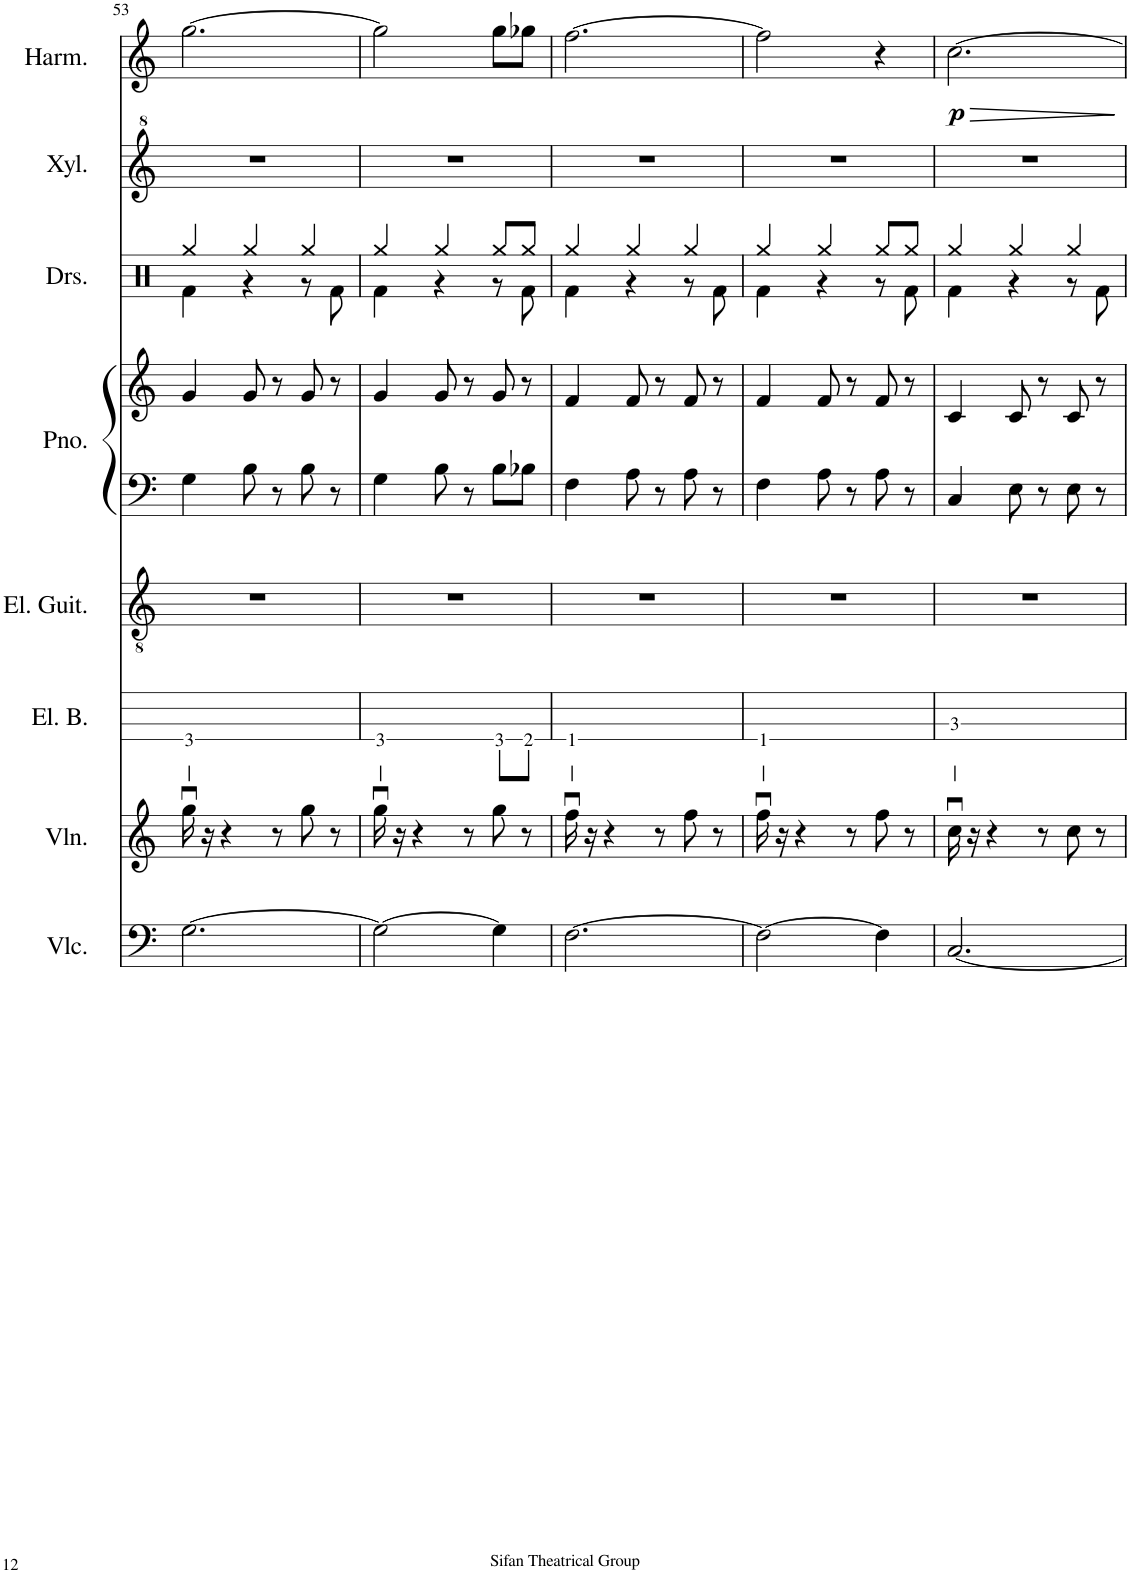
**kern	**kern	**kern	**kern	**kern	**kern	**kern	**kern	**kern	**dynam
*part8	*part7	*part6	*part5	*part4	*part4	*part3	*part2	*part1	*part1
*staff9	*staff8	*staff7	*staff6	*staff5	*staff4	*staff3	*staff2	*staff1	*staff1
*I"Violoncello	*I"Violin	*I"Electric Bass	*I"Electric Guitar	*I"Piano	*	*I"Drumset	*I"Xylophone	*I"Harmonica	*
*I'Vlc.	*I'Vln.	*I'El. B.	*I'El. Guit.	*I'Pno.	*	*I'Drs.	*I'Xyl.	*I'Harm.	*
!!LO:PB:g=z
*clefF4	*clefG2	*	*clefGv2	*clefF4	*clefG2	*clefX	*clefG^2	*clefG2	*
*k[]	*k[]	*k[]	*k[]	*k[]	*k[]	*k[]	*k[]	*k[]	*
*M3/4	*M3/4	*M3/4	*M3/4	*M3/4	*M3/4	*M3/4	*M3/4	*M3/4	*
=53	=53	=53	=53	=53	=53	=53	=53	=53	=53
*	*	*	*	*	*	*^	*	*	*
[2.G\	16ggu\	2GGG\	2.r	4G\	4g/	4Rgg/	4Rf\	2.r	[2.gg\	.
.	16r	.	.	.	.	.	.	.	.	.
.	4r	.	.	.	.	.	.	.	.	.
.	.	.	.	8B\	8g/	4Rgg/	4r	.	.	.
.	8r	.	.	8r	8r	.	.	.	.	.
.	8gg\	4r	.	8B\	8g/	4Rgg/	8r	.	.	.
.	8r	.	.	8r	8r	.	8Rf\	.	.	.
=54	=54	=54	=54	=54	=54	=54	=54	=54	=54	=54
2G\_	16ggu\	2GGG\	2.r	4G\	4g/	4Rgg/	4Rf\	2.r	2gg\]	.
.	16r	.	.	.	.	.	.	.	.	.
.	4r	.	.	.	.	.	.	.	.	.
.	.	.	.	8B\	8g/	4Rgg/	4r	.	.	.
.	8r	.	.	8r	8r	.	.	.	.	.
4G\]	8gg\	8GGG\L	.	8B\L	8g/	8Rgg/L	8r	.	8gg\L	.
.	8r	8FFF#\J	.	8B-X\J	8r	8Rgg/J	8Rf\	.	8gg-X\J	.
=55	=55	=55	=55	=55	=55	=55	=55	=55	=55	=55
[2.F\	16ffu\	2FFF\	2.r	4F\	4f/	4Rgg/	4Rf\	2.r	[2.ff\	.
.	16r	.	.	.	.	.	.	.	.	.
.	4r	.	.	.	.	.	.	.	.	.
.	.	.	.	8A\	8f/	4Rgg/	4r	.	.	.
.	8r	.	.	8r	8r	.	.	.	.	.
.	8ff\	4r	.	8A\	8f/	4Rgg/	8r	.	.	.
.	8r	.	.	8r	8r	.	8Rf\	.	.	.
=56	=56	=56	=56	=56	=56	=56	=56	=56	=56	=56
2F\_	16ffu\	2FFF\	2.r	4F\	4f/	4Rgg/	4Rf\	2.r	2ff\]	.
.	16r	.	.	.	.	.	.	.	.	.
.	4r	.	.	.	.	.	.	.	.	.
.	.	.	.	8A\	8f/	4Rgg/	4r	.	.	.
.	8r	.	.	8r	8r	.	.	.	.	.
4F\]	8ff\	4r	.	8A\	8f/	8Rgg/L	8r	.	4r	.
.	8r	.	.	8r	8r	8Rgg/J	8Rf\	.	.	.
=57	=57	=57	=57	=57	=57	=57	=57	=57	=57	=57
!	!	!	!	!	!	!	!	!	!	!LO:HP:b
!	!	!	!	!	!	!	!	!	!	!LO:DY:n=1:b
[2.C/	16ccu\	2CC\	2.r	4C/	4c/	4Rgg/	4Rf\	2.r	[2.cc\	> p
.	16r	.	.	.	.	.	.	.	.	.
.	4r	.	.	.	.	.	.	.	.	.
.	.	.	.	8E\	8c/	4Rgg/	4r	.	.	.
.	8r	.	.	8r	8r	.	.	.	.	.
.	8cc\	4r	.	8E\	8c/	4Rgg/	8r	.	.	.
.	8r	.	.	8r	8r	.	8Rf\	.	.	.
*	*	*	*	*	*	*v	*v	*	*	*
.	.	.	.	.	.	.	.	.	]
=	=	=	=	=	=	=	=	=	=
*-	*-	*-	*-	*-	*-	*-	*-	*-	*-
